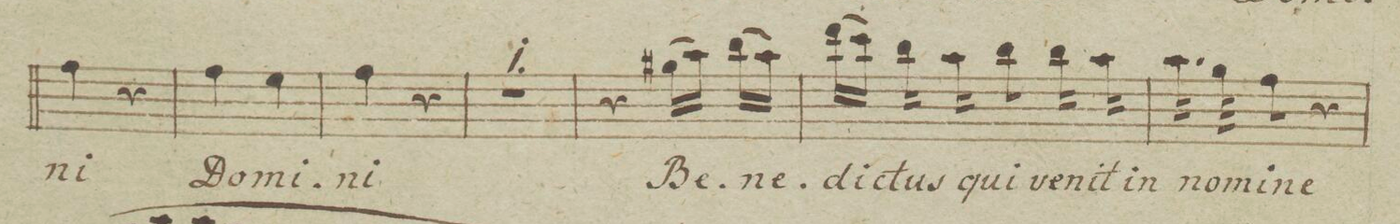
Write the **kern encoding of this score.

**kern	**text	**dynam
*I"Alto.	*	*
*clefC3	*	*
*k[f#]	*	*
*met(c)	*	*
*M2/4	*	*
4g\	-ni	.
4r	.	.
=150	=150	=150
4g\	Do-	.
4f#\	-mi-	.
=151	=151	=151
4g\	-ni	.
4r	.	.
=152	=152	=152
2r	.	.
=153	=153	=153
4r	.	.
(16a#X\LL	Be-	.
16b\JJ)	.	.
(16cc\LL	-ne-	.
16b\JJ)	.	.
=154	=154	=154
(16ee\LL	-di-	.
16dd\JJ)	.	.
16cc\	-ctus	.
16b\	qui	.
8cc\	ve-	.
16cc\	-nit	.
16b\	in	.
=155	=155	=155
16.b\	no-	.
32a\	-mi-	.
8g\	-ne	.
4r	.	.
=156	=156	=156
*-	*-	*-
